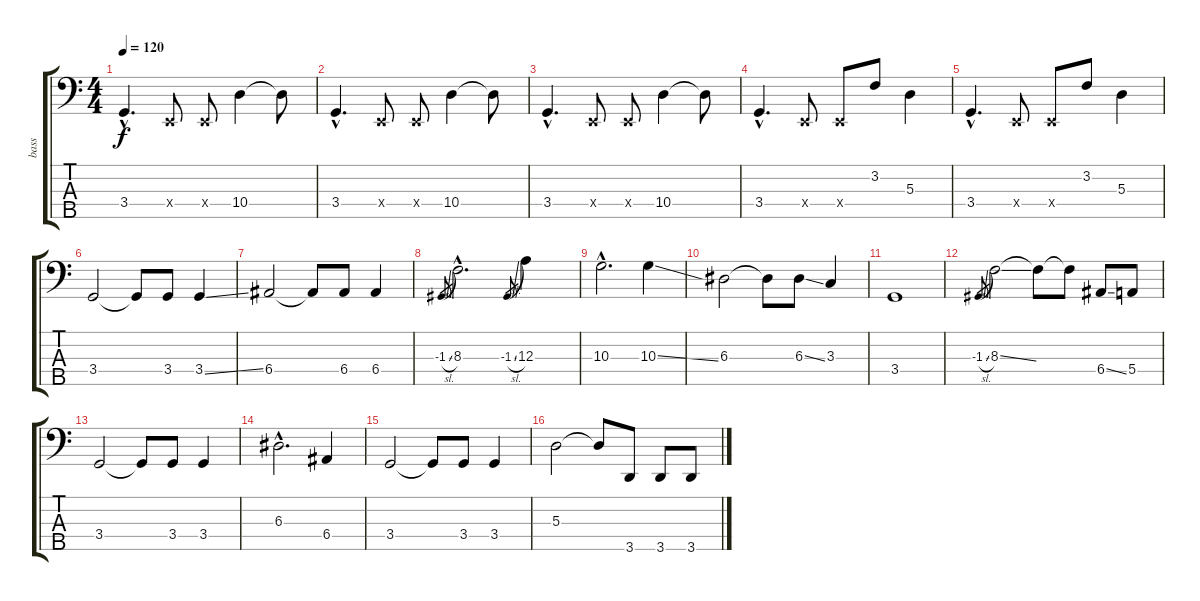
\track ("bass" "bass") {instrument electricbassfinger}
\staff {score tabs}
\tuning (G2 D2 A1 E1 B0) {hide}
\ts (4 4)
\tempo 120
\clef f4
\ks c
3.4{hac}.4{d dy f} 0.4{x}.8 0.4{x}.8 10.4.4 10.4{t}.8 |
3.4{hac}.4{d} 0.4{x}.8 0.4{x}.8 10.4.4 10.4{t}.8 |
3.4{hac}.4{d} 0.4{x}.8 0.4{x}.8 10.4.4 10.4{t}.8 |
3.4{hac}.4{d} 0.4{x}.8 0.4{x}.8 3.2.8 5.3.4 |
3.4{hac}.4{d} 0.4{x}.8 0.4{x}.8 3.2.8 5.3.4 |
3.4.2 3.4{t}.8 3.4.8 3.4{ss}.4 |
6.4.2 6.4{t}.8 6.4.8 6.4.4 |
-1.3{sl}.8{gr} 8.3{hac}.2{d} -1.3{sl}.8{gr} 12.3.4 |
10.3{hac}.2{d} 10.3{ss}.4 |
6.3.2 6.3{t}.8 6.3{ss}.8 3.3.4 |
3.4.1 |
-1.3{sl}.8{gr} 8.3{ss}.2 8.3{t}.8 8.3{t}.8 6.4{ss}.8 5.4.8 |
3.4.2 3.4{t}.8 3.4.8 3.4.4 |
6.3{hac}.2{d} 6.4.4 |
3.4.2 3.4{t}.8 3.4.8 3.4.4 |
5.3.2 5.3{t}.8 3.5.8 3.5.8 3.5.8
